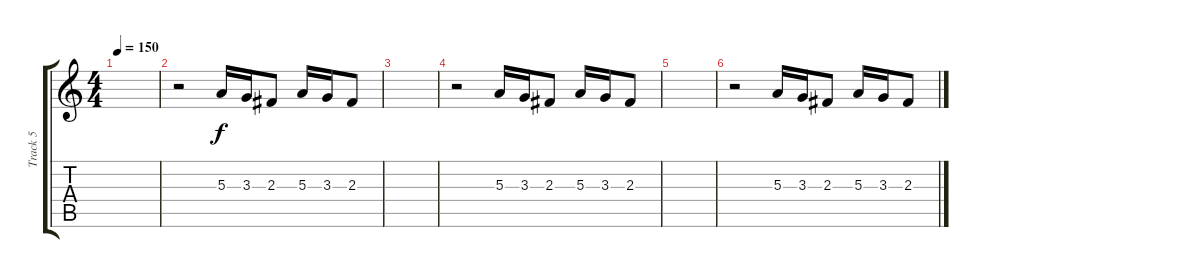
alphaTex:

\track ("Track 5" "Track 5") {instrument distortionguitar}
\staff {score tabs}
\tuning (Db4 Ab3 E3 B2 Gb2 B1) {hide}
\ts (4 4)
\tempo 150
\clef g2
\ks c
|
r.2 5.3.16 3.3.16 2.3.8 5.3.16 3.3.16 2.3.8 |
|
r.2 5.3.16 3.3.16 2.3.8 5.3.16 3.3.16 2.3.8 |
|
r.2 5.3.16 3.3.16 2.3.8 5.3.16 3.3.16 2.3.8
